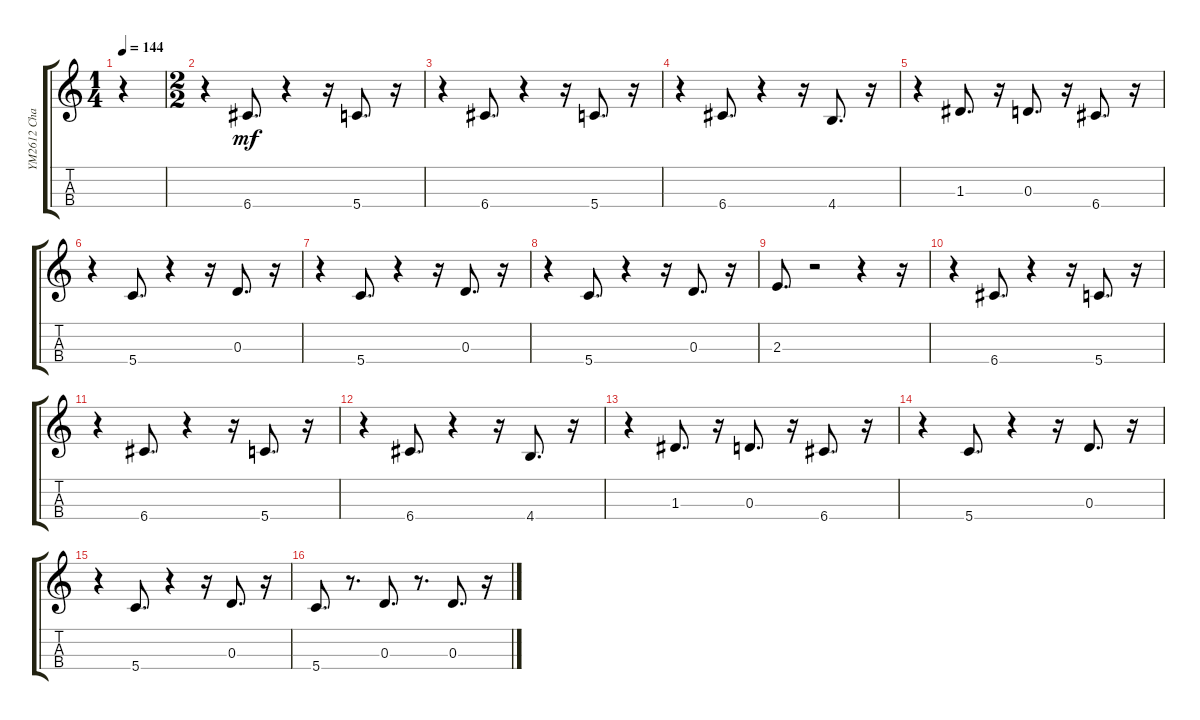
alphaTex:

\track ("YM2612 Channel 2" "YM2612 Cha") {instrument acousticgrandpiano}
\staff {score tabs}
\tuning (E5 A4 D4 G3) {hide}
\ts (1 4)
\tempo 144
\clef g2
\ks c
r.4{dy mf instrument acousticgrandpiano} |
\ts (2 2)
r.4 6.4.8{d} r.4 r.16 5.4.8{d} r.16 |
r.4 6.4.8{d} r.4 r.16 5.4.8{d} r.16 |
r.4 6.4.8{d} r.4 r.16 4.4.8{d} r.16 |
r.4 1.3.8{d} r.16 0.3.8{d} r.16 6.4.8{d} r.16 |
r.4 5.4.8{d} r.4 r.16 0.3.8{d} r.16 |
r.4 5.4.8{d} r.4 r.16 0.3.8{d} r.16 |
r.4 5.4.8{d} r.4 r.16 0.3.8{d} r.16 |
2.3.8{d} r.2 r.4 r.16 |
r.4 6.4.8{d} r.4 r.16 5.4.8{d} r.16 |
r.4 6.4.8{d} r.4 r.16 5.4.8{d} r.16 |
r.4 6.4.8{d} r.4 r.16 4.4.8{d} r.16 |
r.4 1.3.8{d} r.16 0.3.8{d} r.16 6.4.8{d} r.16 |
r.4 5.4.8{d} r.4 r.16 0.3.8{d} r.16 |
r.4 5.4.8{d} r.4 r.16 0.3.8{d} r.16 |
5.4.8{d} r.8{d} 0.3.8{d} r.8{d} 0.3.8{d} r.16
